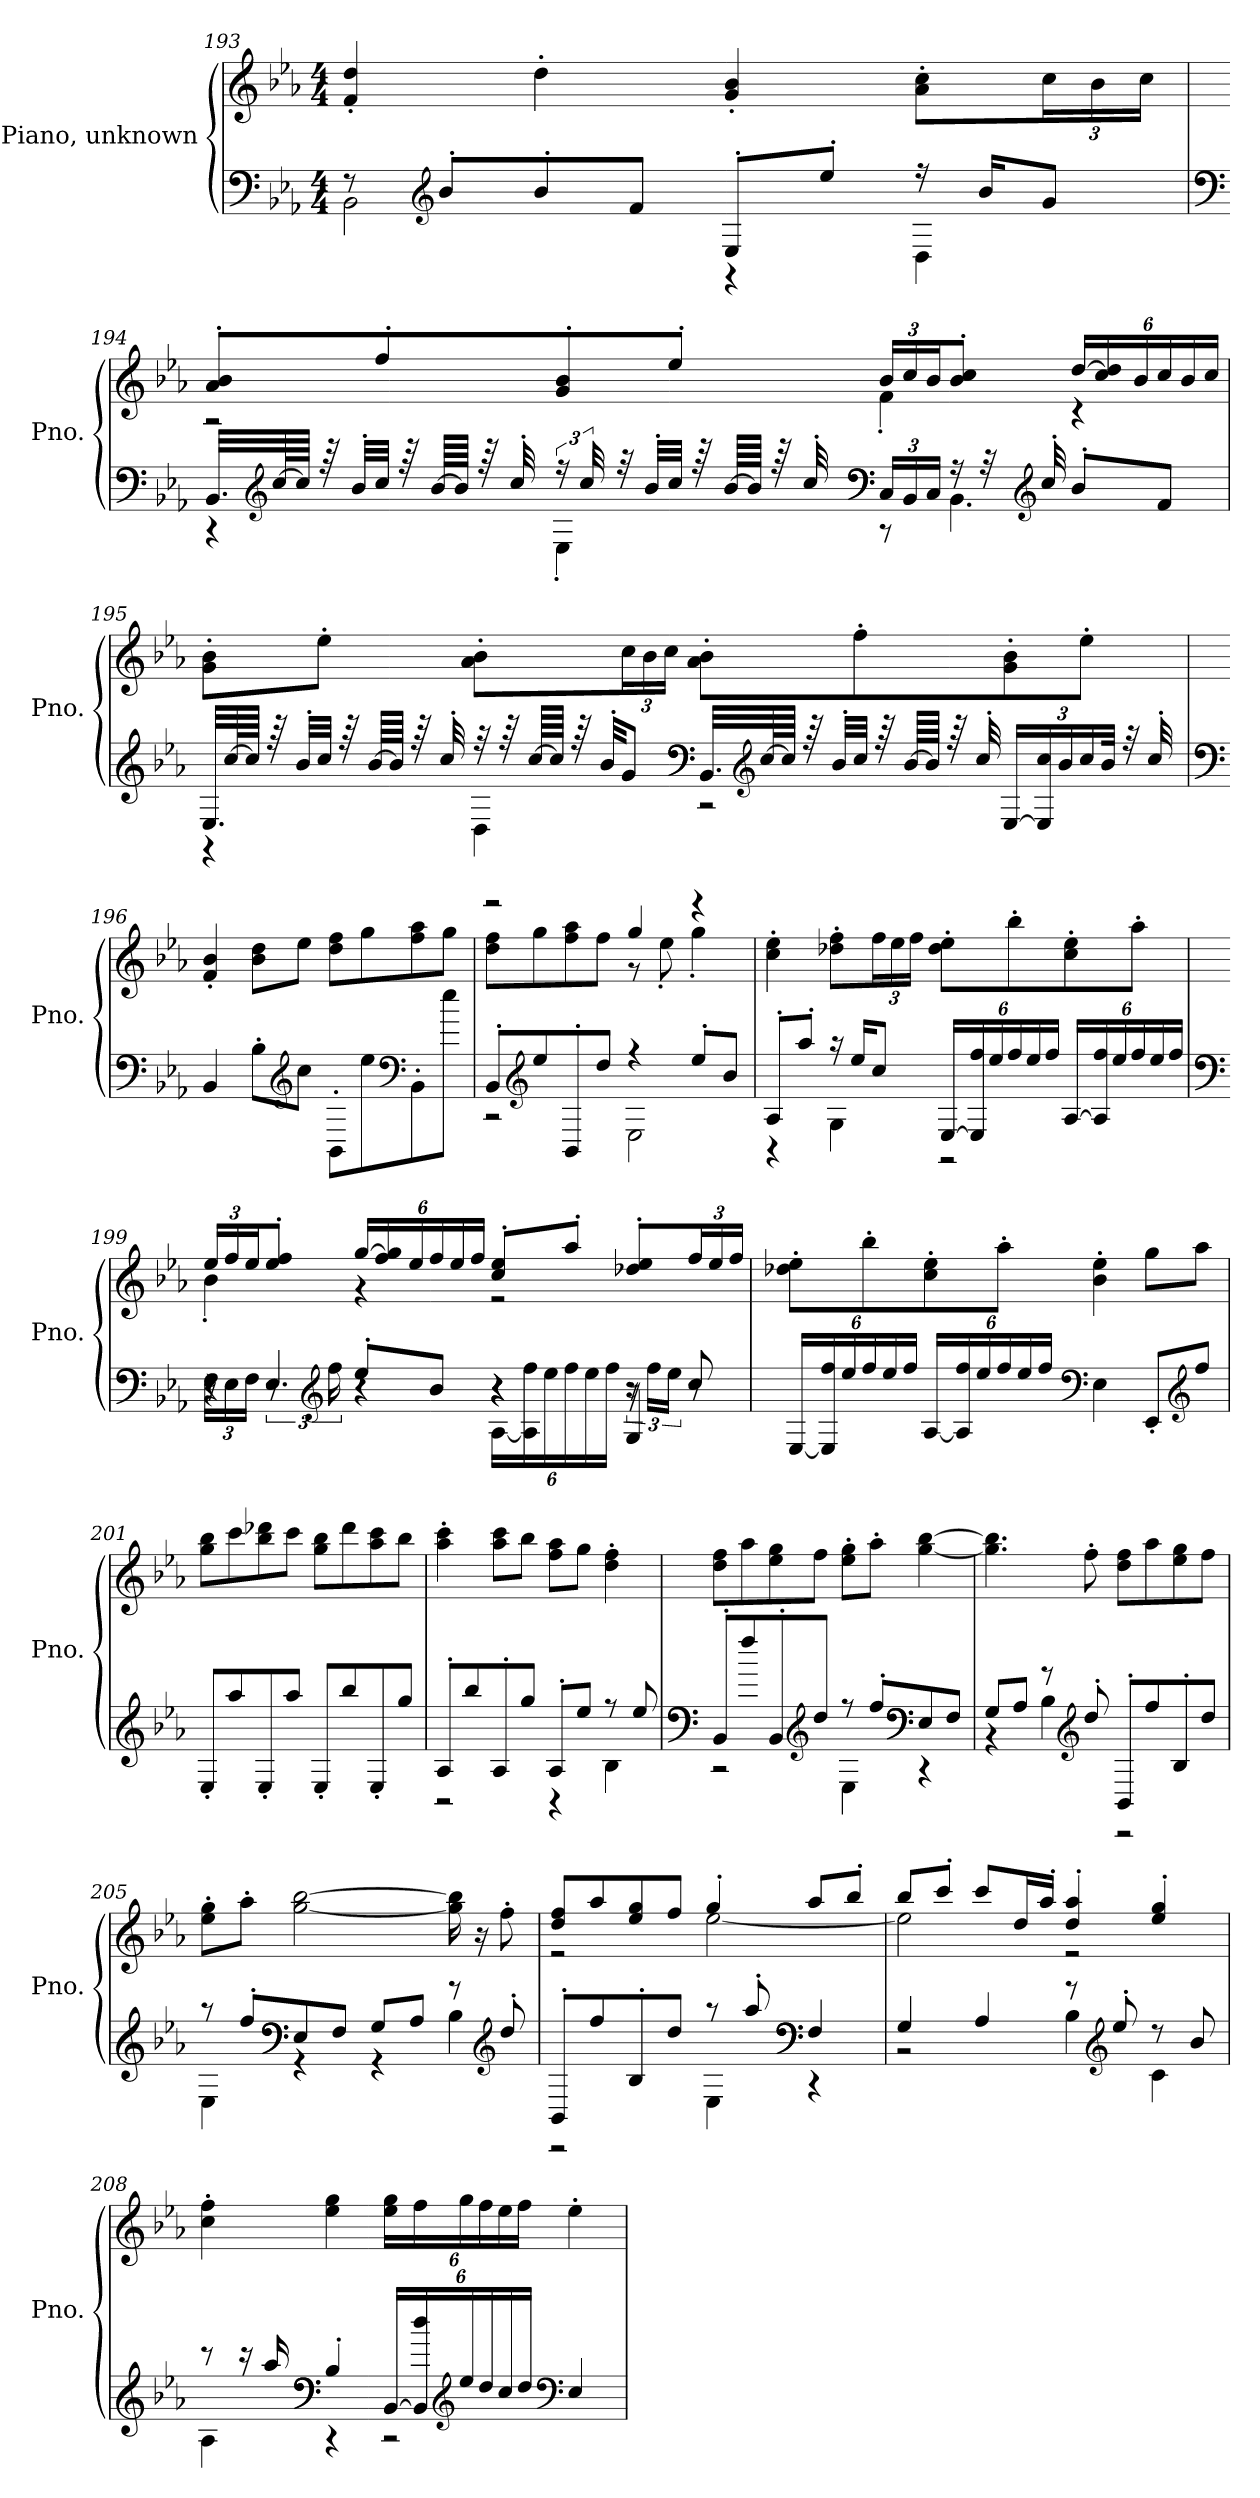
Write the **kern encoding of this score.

**kern	**kern
*part1	*part1
*staff2	*staff1
*I"Piano, unknown	*
*I'Pno.	*
*clefF4	*clefG2
*k[b-e-a-]	*k[b-e-a-]
*M4/4	*M4/4
=193	=193
*^	*
8r	2BB-\	4f/' 4dd/'
*clefG2	*	*
8b-'/L	.	.
8b-'/	.	4dd'\
8f/J	.	.
8E-'/L	4r	4g/' 4b-/'
8ee-'/J	.	.
16r	4D\	8a-\' 8cc\'L
16b-/KL	.	.
*	*	*Xbrackettup
8g/J	.	24cc\L
.	.	24b-\
.	.	24cc\JJ
!!LO:LB:g=z
=194	=194	=194
*clefF4	*	*
*	*	*^
32.BB-/LLL	4r	8a-/' 8b-/'L	2r
*clefG2	*	*	*
[64cc/L	.	.	.
64cc/JJJJ]	.	.	.
64r	.	.	.
32b-'/LLL	.	.	.
32cc/JJJ	.	8ff'/	.
64r	.	.	.
[64b-/LLLL	.	.	.
64b-/JJJJ]	.	.	.
64r	.	.	.
32cc'/	.	.	.
24r	4E-'\	8g/' 8b-/'	.
48cc/	.	.	.
32r	.	.	.
32b-'/LLL	.	.	.
32cc/JJJ	.	8ee-'/J	.
64r	.	.	.
[64b-/LLLL	.	.	.
64b-/JJJJ]	.	.	.
64r	.	.	.
32cc'/	.	.	.
*clefF4	*	*	*
*Xbrackettup	*	*	*
24C/LL	8r	24b-/LL	4f'\
24BB-/	.	24cc/	.
24C/JJ	.	24b-/J	.
16r	4.BB-\	8b-/' 8cc/'J	.
32r	.	.	.
*clefG2	*	*	*
32cc'/	.	.	.
8b-'/L	.	[24dd/LL	4r
.	.	24cc/ 24dd/]	.
.	.	24b-/	.
8f/J	.	24cc/	.
.	.	24b-/	.
.	.	24cc/JJ	.
*	*	*v	*v
!!LO:LB:g=z
=195	=195	=195
32.E-/LLL	4r	8g\' 8b-\'L
[64cc/L	.	.
64cc/JJJJ]	.	.
64r	.	.
32b-'/LLL	.	.
32cc/JJJ	.	8ee-'\J
64r	.	.
[64b-/LLLL	.	.
64b-/JJJJ]	.	.
64r	.	.
32cc'/	.	.
32r	4D\	8a-\' 8b-\'L
64r	.	.
[64cc/LLLL	.	.
64cc/JJJJ]	.	.
64r	.	.
32b-'/KKL	.	.
8g/J	.	24cc\L
.	.	24b-\
.	.	24cc\JJ
*clefF4	*	*
32.BB-/LLL	2r	8a-\' 8b-\'L
*clefG2	*	*
[64cc/L	.	.
64cc/JJJJ]	.	.
64r	.	.
32b-'/LLL	.	.
32cc/JJJ	.	8ff'\
64r	.	.
[64b-/LLLL	.	.
64b-/JJJJ]	.	.
64r	.	.
32cc'/	.	.
[24E-/LL	.	8g\' 8b-\'
24E-/] 24cc/	.	.
24b-/	.	.
24cc/	.	8ee-'\J
48b-/JJk	.	.
32r	.	.
32cc'/	.	.
*v	*v	*
!!LO:LB:g=z
=196	=196
*clefF4	*
4BB-/	4f/' 4b-/'
8B-'\L	8b-\ 8dd\L
*clefG2	*
8cc\J	8ee-\J
8BB-'\L	8dd\ 8ff\L
8ee-\	8gg\
*clefF4	*
8BB-'\	8ff\ 8aa-\
8ee-\J	8gg\J
=197	=197
*^	*^
8BB-'/L	2r	2r	8dd\ 8ff\L
*clefG2	*	*	*
8ee-/	.	.	8gg\
8BB-'/	.	.	8ff\ 8aa-\
8dd/J	.	.	8ff\J
4r	2E-\	4gg/	8r
.	.	.	8ee-'\
8ee-'/L	.	4r	4gg'\
8b-/J	.	.	.
*	*	*v	*v
=198	=198	=198
8A-'/L	4r	4cc\' 4ee-\'
8aa-'/J	.	.
16r	4G\	8dd-X\' 8ff\'L
16ee-/KL	.	.
8cc/J	.	24ff\L
.	.	24ee-\
.	.	24ff\JJ
[24E-/LL	2r	8dd-\' 8ee-\'L
24E-/] 24ff/	.	.
24ee-/	.	.
24ff/	.	8bb-'\
24ee-/	.	.
24ff/JJ	.	.
[24A-/LL	.	8cc\' 8ee-\'
24A-/] 24ff/	.	.
24ee-/	.	.
24ff/	.	8aa-'\J
24ee-/	.	.
24ff/JJ	.	.
*v	*v	*
!!LO:LB:g=z
=199	=199
*clefF4	*
*^	*^
*	*^	*	*
4r	24F\LL	8r	24ee-/LL	4b-'\
.	24E-\	.	24ff/	.
.	24F\JJ	.	24ee-/J	.
*	*brackettup	*	*	*
.	12r	4.E-/	8ee-/' 8ff/'J	.
*clefG2	*	*	*	*
.	24ff\	.	.	.
8ee-'/L	4r	.	[24gg/LL	4r
.	.	.	24ff/ 24gg/]	.
.	.	.	24ee-/	.
8b-/J	.	.	24ff/	.
.	.	.	24ee-/	.
.	.	.	24ff/JJ	.
*	*Xbrackettup	*	*	*
4r	[24A-\LL	4r	8cc/' 8ee-/'L	2r
.	24A-\] 24ff\	.	.	.
.	24ee-\	.	.	.
.	24ff\	.	8aa-'/J	.
.	24ee-\	.	.	.
.	24ff\JJ	.	.	.
*	*brackettup	*	*	*
8r	24r	4G/	8dd-X/' 8ee-/'L	.
.	24ff\LL	.	.	.
.	24ee-\JJ	.	.	.
8cc/	8r	.	24ff/L	.
.	.	.	24ee-/	.
.	.	.	24ff/JJ	.
*v	*v	*v	*	*
*	*v	*v
=200	=200
*Xbrackettup	*
[24E-/LL	8dd-X\' 8ee-\'L
24E-/] 24ff/	.
24ee-/	.
24ff/	8bb-'\
24ee-/	.
24ff/JJ	.
[24A-/LL	8cc\' 8ee-\'
24A-/] 24ff/	.
24ee-/	.
24ff/	8aa-'\J
24ee-/	.
24ff/JJ	.
*clefF4	*
4E-\	4b-\' 4ee-\'
8EE-'/L	8gg\L
*clefG2	*
8ff/J	8aa-\J
!!LO:PB:g=z
=201	=201
8E-'/L	8gg\ 8bb-\L
8aa-/	8ccc\
8E-'/	8bb-\ 8ddd-X\
8aa-/J	8ccc\J
8E-'/L	8gg\ 8bb-\L
8bb-/	8ddd-\
8E-'/	8aa-\ 8ccc\
8gg/J	8bb-\J
=202	=202
*^	*
8A-'/L	2r	4aa-\' 4ccc\'
8bb-/	.	.
8A-'/	.	8aa-\ 8ccc\L
8gg/J	.	8bb-\J
8A-'/L	4r	8ff\ 8aa-\L
8ee-/J	.	8gg\J
8r	4B-\	4dd\' 4ff\'
8ee-/	.	.
=203	=203	=203
*clefF4	*	*
8BB-'/L	2r	8dd\ 8ff\L
8ff/	.	8aa-\
8BB-'/	.	8ee-\ 8gg\
*clefG2	*	*
8dd/J	.	8ff\J
8r	4E-\	8ee-\' 8gg\'L
8ff'/L	.	8aa-'\J
*clefF4	*	*
8E-/	4r	[4gg\ [4bb-\
8F/J	.	.
!!LO:LB:g=z
=204	=204	=204
8G/L	4r	4.gg\] 4.bb-\]
8A-/J	.	.
8r	4B-\	.
*clefG2	*	*
8dd'/	.	8ff'\
8BB-'/L	2r	8dd\ 8ff\L
8ff/	.	8aa-\
8B-'/	.	8ee-\ 8gg\
8dd/J	.	8ff\J
=205	=205	=205
8r	4E-\	8ee-\' 8gg\'L
8ff'/L	.	8aa-'\J
*clefF4	*	*
8E-/	4r	[2gg\ [2bb-\
8F/J	.	.
8G/L	4r	.
8A-/J	.	.
8r	4B-\	16gg\] 16bb-\]
.	.	16r
*clefG2	*	*
8dd'/	.	8ff'\
=206	=206	=206
*	*	*^
8BB-'/L	2r	8dd/ 8ff/L	2r
8ff/	.	8aa-/	.
8B-'/	.	8ee-/ 8gg/	.
8dd/J	.	8ff/J	.
8r	4E-\	4gg'/	[2ee-\
8aa-'/	.	.	.
*clefF4	*	*	*
4F/	4r	8aa-/L	.
.	.	8bb-'/J	.
!!LO:LB:g=z	!!
=207	=207	=207	=207
4G/	2r	8bb-/L	2ee-\]
.	.	8ccc'/J	.
4A-/	.	8ccc/L	.
.	.	16dd/L	.
.	.	16aa-'/JJ	.
8r	4B-\	4dd/' 4aa-/'	2r
*clefG2	*	*	*
8ee-'/	.	.	.
8r	4c\	4ee-/' 4gg/'	.
8b-/	.	.	.
*	*	*v	*v
=208	=208	=208
8r	4A-\	4cc\' 4ff\'
16r	.	.
16aa-/	.	.
*clefF4	*	*
4B-'/	4r	4ee-\ 4gg\
[24BB-/LL	2r	24ee-\ 24gg\LL
24BB-/] 24dd/	.	24ff\
*clefG2	*	*
24ee-/	.	24gg\
24dd/	.	24ff\
24cc/	.	24ee-\
24dd/JJ	.	24ff\JJ
*clefF4	*	*
4E-/	.	4ee-'\
*v	*v	*
=	=
*-	*-
